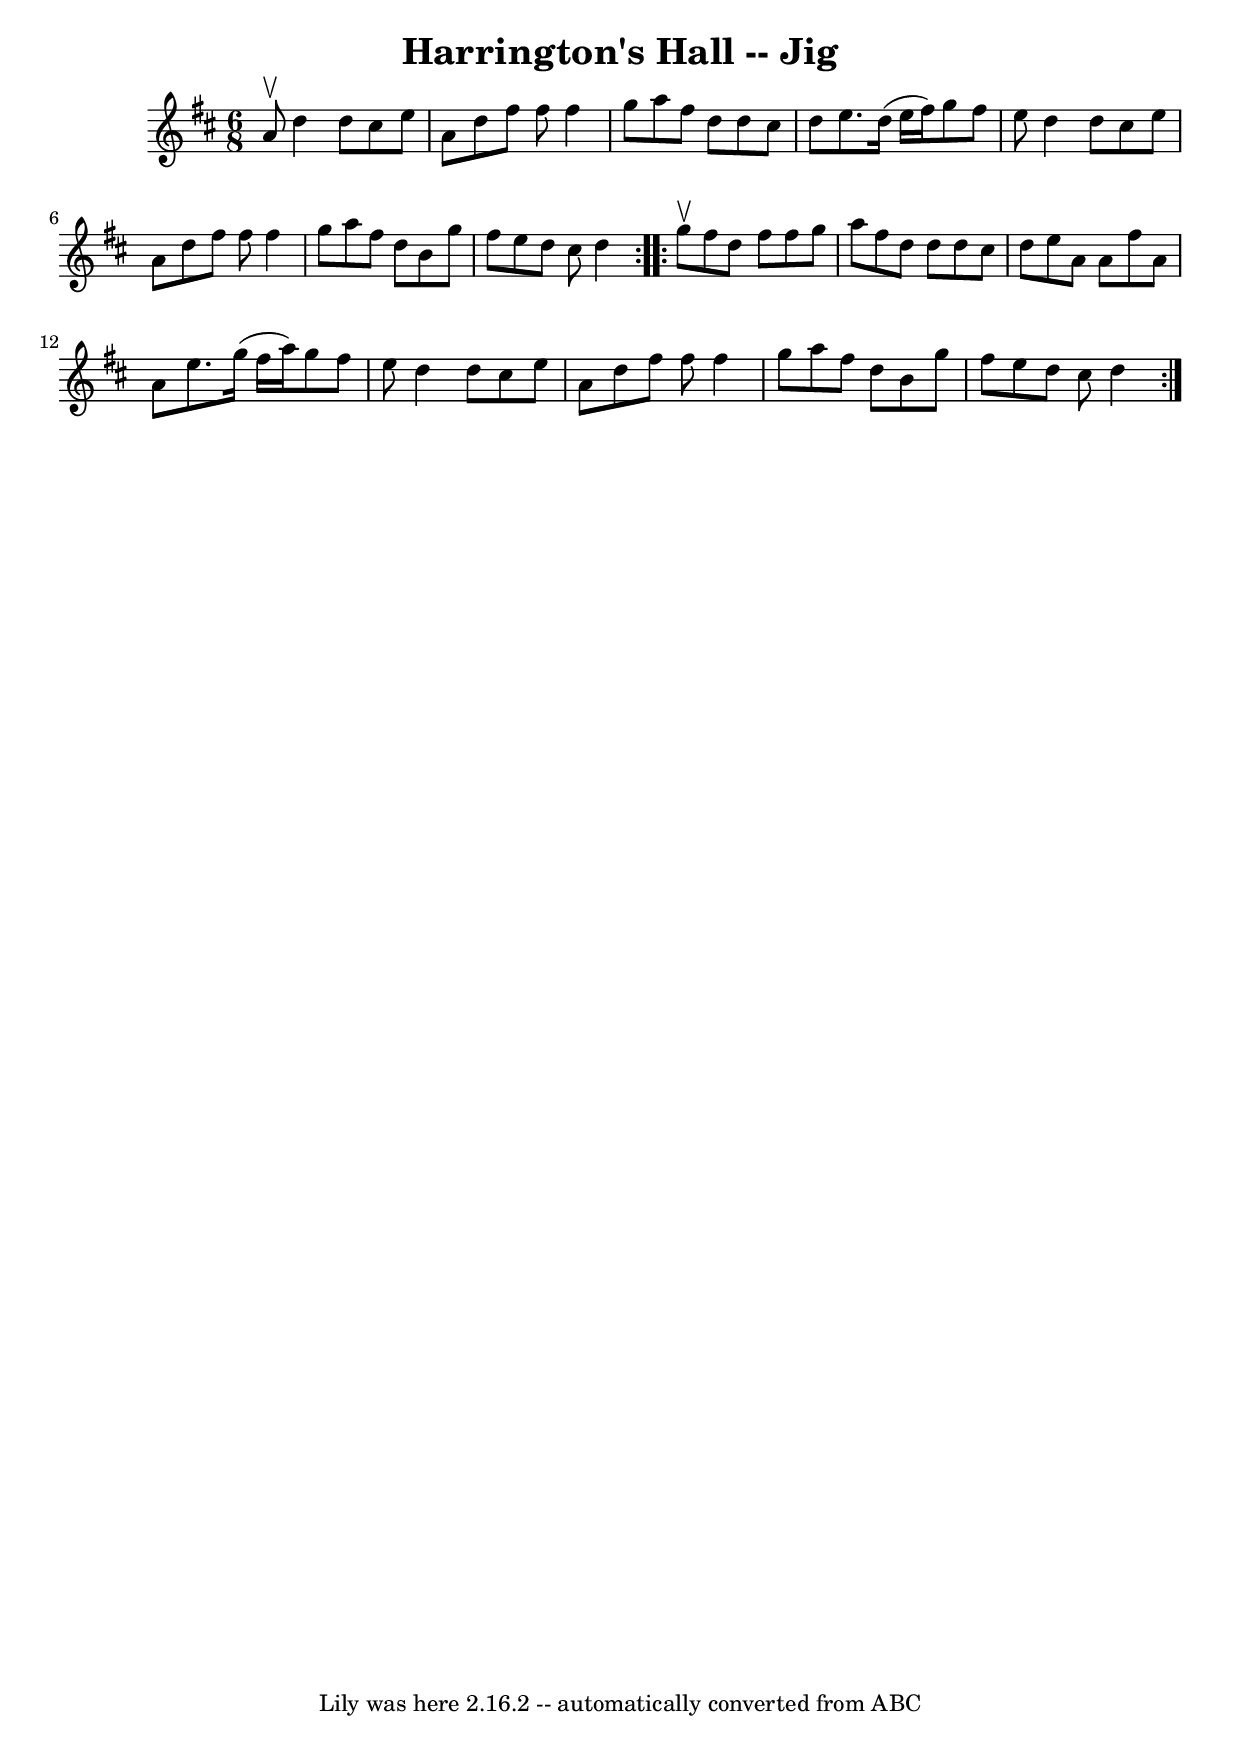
\version "2.16.2"
\include "Mammoth.ily"
\header {
  %% book = "Ryan's Mammoth Collection"
 crossRefNumber = "1"
 footnotes = "\\\\84 430"
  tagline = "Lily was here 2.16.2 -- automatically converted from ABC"
  title = "Harrington's Hall -- Jig"

}
voicedefault =  {



  \repeat volta 2 {

    \time 6/8 
    \key d \major a'8^\upbow  |
 d''4 d''8 cis''8 e''8 a'8     |
 d''8 fis''8 fis''8 fis''4 g''8     |
 a''8 fis''8 d''8 d''8 cis''8 d''8    |
 e''8. d''16 (e''16 fis''16) g''8 fis''8 e''8     |
 d''4 d''8 cis''8 e''8 a'8     |
 d''8 fis''8 fis''8 fis''4 g''8     |
 a''8 fis''8 d''8 b'8 g''8 fis''8     |
 e''8 d''8 cis''8 d''4    
  }     
  \repeat volta 2 { g''8^\upbow  |
 fis''8 d''8 fis''8 fis''8 g''8 a''8     |
 fis''8 d''8 d''8 d''8 cis''8 d''8    |
 e''8 a'8 a'8 fis''8 a'8 a'8     |
 e''8. g''16 (fis''16 a''16) g''8 fis''8 e''8     |
 d''4 d''8 cis''8 e''8 a'8     |
 d''8 fis''8 fis''8 fis''4 g''8     |
 a''8 fis''8 d''8 b'8 g''8 fis''8    |
 e''8   
 d''8 cis''8 d''4  
  }   

}

\score{
  <<

    \context Staff="default"
    {
      \voicedefault 
      
    }

  >>
  \layout {
    
  }
  \midi {
  }

}
